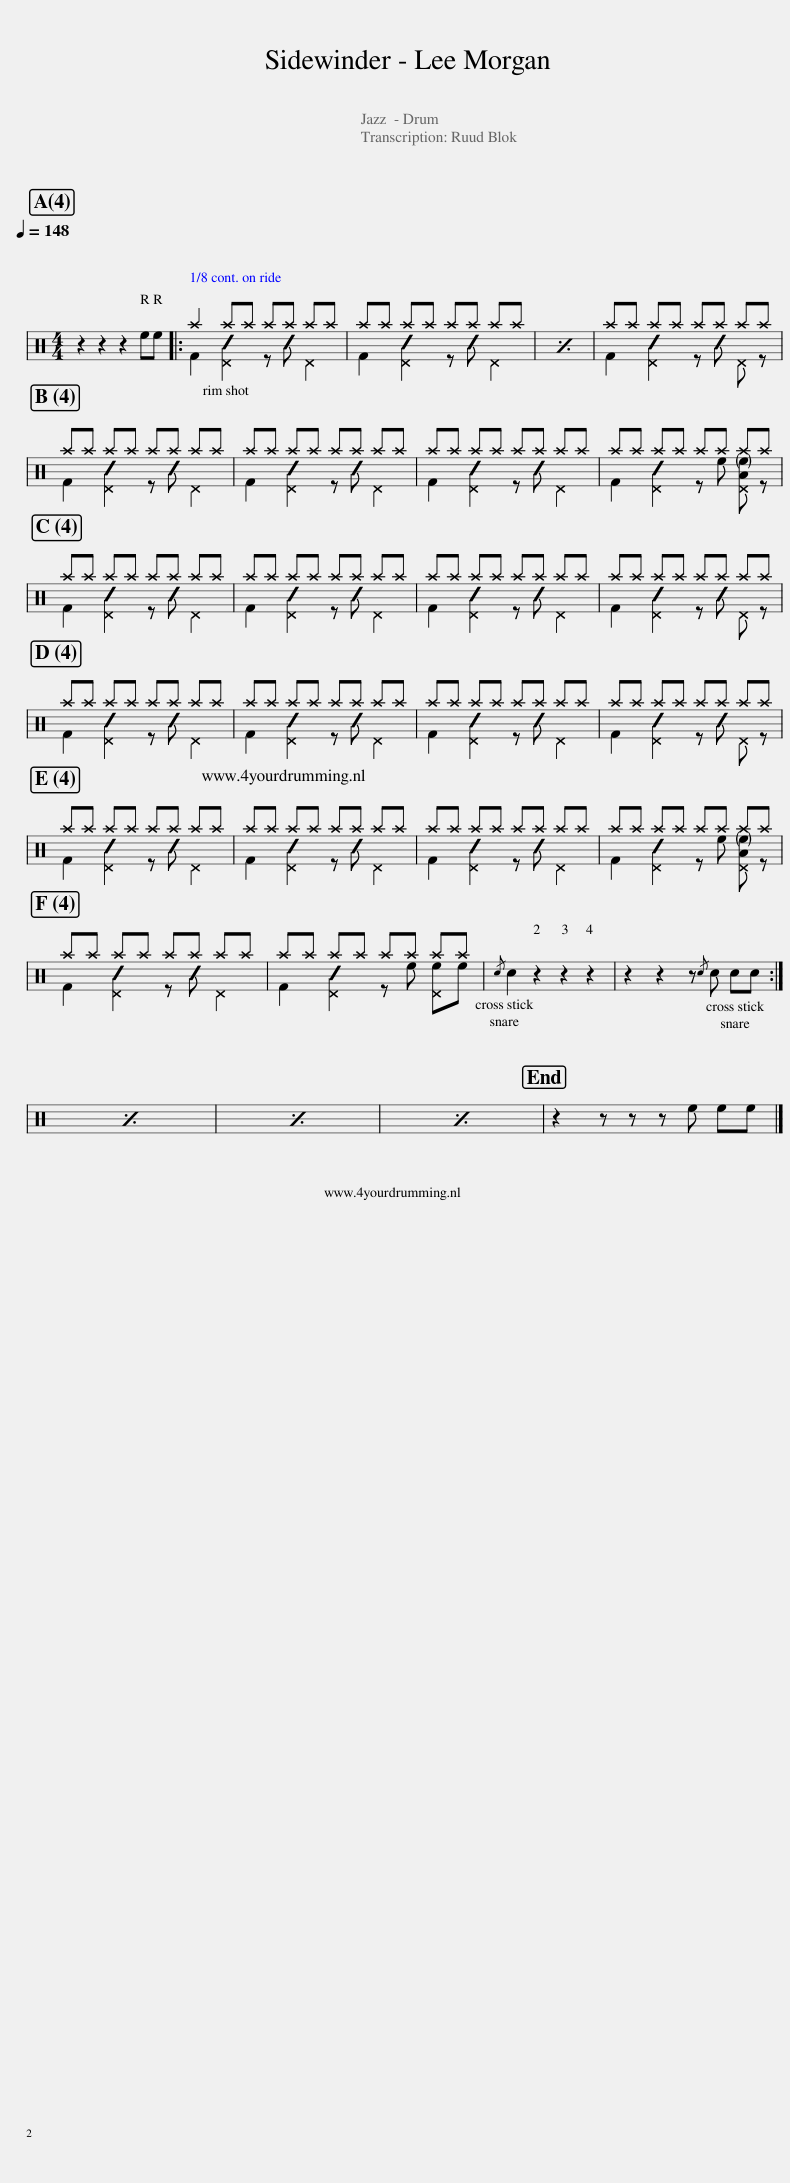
X:1
%%score 1 ( 2 3 )
L:1/8
Q:1/4=148
M:4/4
I:linebreak $
K:C
V:1 treble-8
V:2 perc
K:none
V:3 perc
K:none
V:1
 z8 |: z8 | z8 | z8 | z8 |$ %5
 z8 | z8 | z8 | z8 |$ z8 | %10
 z8 | z8 | z8 |$ z8 | z8 | %15
 z8 | z8 |$ z8 | z8 | z8 | %20
 z8 |$ z8 | z8 | z8 | z8 :|$ %25
 z8 | z8 | z8 | z8 |] %29
V:2
 z2 z2 z2 ee |: ^a2 ^a^a ^a^a ^a^a | ^a^a ^a^a ^a^a ^a^a | x8 | ^a^a ^a^a ^a^a ^a^a |$ %5
 ^a^a ^a^a ^a^a ^a^a | ^a^a ^a^a ^a^a ^a^a | ^a^a ^a^a ^a^a ^a^a | ^a^a ^a^a ^a^a ^a^a |$ ^a^a ^a^a ^a^a ^a^a | %10
 ^a^a ^a^a ^a^a ^a^a | ^a^a ^a^a ^a^a ^a^a | ^a^a ^a^a ^a^a ^a^a |$ ^a^a ^a^a ^a^a ^a^a | ^a^a ^a^a ^a^a ^a^a | %15
 ^a^a ^a^a ^a^a ^a^a | ^a^a ^a^a ^a^a ^a^a |$ ^a^a ^a^a ^a^a ^a^a | ^a^a ^a^a ^a^a ^a^a | ^a^a ^a^a ^a^a ^a^a | %20
 ^a^a ^a^a ^a^a ^a^a |$ ^a^a ^a^a ^a^a ^a^a | ^a^a ^a^a ^a^a ^a^a |{/c} c2 z2 z2 z2 | z2 z2 z{/c} c cc :|$ %25
 x8 | x8 | x8 | z2 z z z e ee |] %29
V:3
 x8 |: F2 [^Dc]2 z c ^D2 | F2 [^Dc]2 z c ^D2 | x8 | F2 [^Dc]2 z c ^D z |$ %5
 F2 [^Dc]2 z c ^D2 | F2 [^Dc]2 z c ^D2 | F2 [^Dc]2 z c ^D2 | F2 [^Dc]2 z e [^DAe] z |$ F2 [^Dc]2 z c ^D2 | %10
 F2 [^Dc]2 z c ^D2 | F2 [^Dc]2 z c ^D2 | F2 [^Dc]2 z c ^D z |$ F2 [^Dc]2 z c ^D2 | F2 [^Dc]2 z c ^D2 | %15
 F2 [^Dc]2 z c ^D2 | F2 [^Dc]2 z c ^D z |$ F2 [^Dc]2 z c ^D2 | F2 [^Dc]2 z c ^D2 | F2 [^Dc]2 z c ^D2 | %20
 F2 [^Dc]2 z e [^DAe] z |$ F2 [^Dc]2 z c ^D2 | F2 [^Dc]2 z e [^De]e | x8 | x8 :|$ %25
 x8 | x8 | x8 | x8 |] %29
